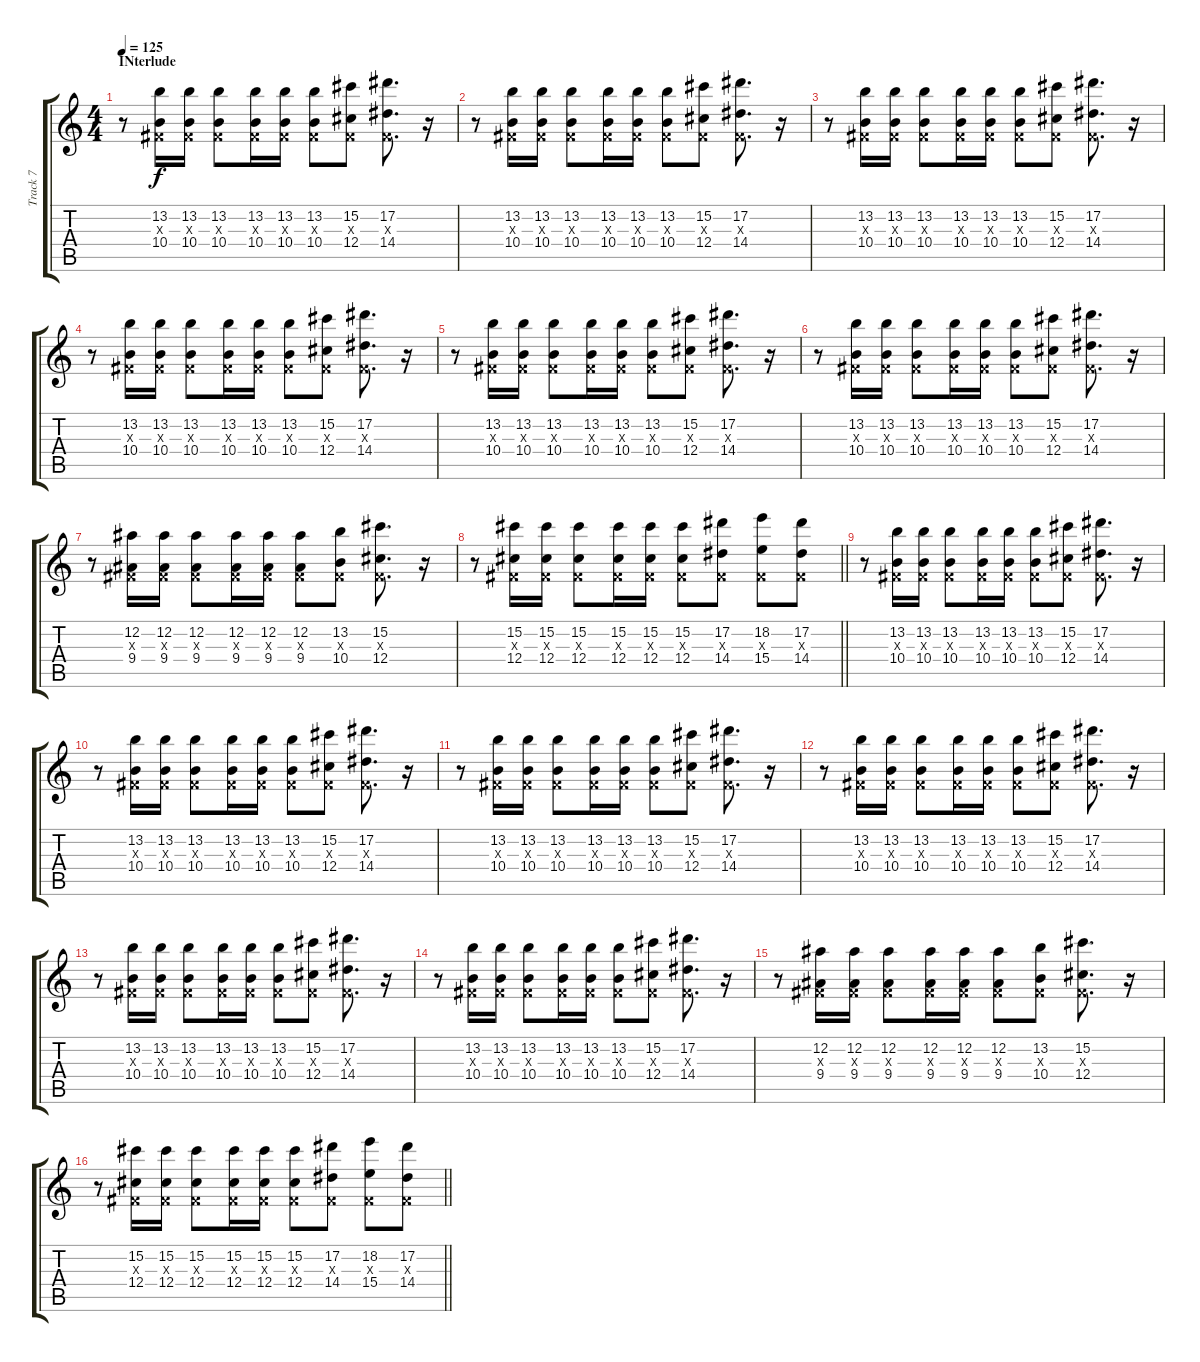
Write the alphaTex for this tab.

\track ("Track 7" "Track 7") {instrument overdrivenguitar}
\staff {score tabs}
\tuning (Eb4 Bb3 Gb3 Db3 Ab2 Db2) {hide}
\ts (4 4)
\section ("" "INterlude")
\tempo 125
\clef g2
\ks c
r.8{dy f} (13.2 0.3{x} 10.4).16 (13.2 0.3{x} 10.4).16 (13.2 0.3{x} 10.4).8 (13.2 0.3{x} 10.4).16 (13.2 0.3{x} 10.4).16 (13.2 0.3{x} 10.4).8 (15.2 0.3{x} 12.4).8 (17.2 0.3{x} 14.4).8{d} r.16 |
r.8 (13.2 0.3{x} 10.4).16 (13.2 0.3{x} 10.4).16 (13.2 0.3{x} 10.4).8 (13.2 0.3{x} 10.4).16 (13.2 0.3{x} 10.4).16 (13.2 0.3{x} 10.4).8 (15.2 0.3{x} 12.4).8 (17.2 0.3{x} 14.4).8{d} r.16 |
r.8 (13.2 0.3{x} 10.4).16 (13.2 0.3{x} 10.4).16 (13.2 0.3{x} 10.4).8 (13.2 0.3{x} 10.4).16 (13.2 0.3{x} 10.4).16 (13.2 0.3{x} 10.4).8 (15.2 0.3{x} 12.4).8 (17.2 0.3{x} 14.4).8{d} r.16 |
r.8 (13.2 0.3{x} 10.4).16 (13.2 0.3{x} 10.4).16 (13.2 0.3{x} 10.4).8 (13.2 0.3{x} 10.4).16 (13.2 0.3{x} 10.4).16 (13.2 0.3{x} 10.4).8 (15.2 0.3{x} 12.4).8 (17.2 0.3{x} 14.4).8{d} r.16 |
r.8 (13.2 0.3{x} 10.4).16 (13.2 0.3{x} 10.4).16 (13.2 0.3{x} 10.4).8 (13.2 0.3{x} 10.4).16 (13.2 0.3{x} 10.4).16 (13.2 0.3{x} 10.4).8 (15.2 0.3{x} 12.4).8 (17.2 0.3{x} 14.4).8{d} r.16 |
r.8 (13.2 0.3{x} 10.4).16 (13.2 0.3{x} 10.4).16 (13.2 0.3{x} 10.4).8 (13.2 0.3{x} 10.4).16 (13.2 0.3{x} 10.4).16 (13.2 0.3{x} 10.4).8 (15.2 0.3{x} 12.4).8 (17.2 0.3{x} 14.4).8{d} r.16 |
r.8 (12.2 0.3{x} 9.4).16 (12.2 0.3{x} 9.4).16 (12.2 0.3{x} 9.4).8 (12.2 0.3{x} 9.4).16 (12.2 0.3{x} 9.4).16 (12.2 0.3{x} 9.4).8 (13.2 0.3{x} 10.4).8 (15.2 0.3{x} 12.4).8{d} r.16 |
\barLineRight lightlight
r.8 (15.2 0.3{x} 12.4).16 (15.2 0.3{x} 12.4).16 (15.2 0.3{x} 12.4).8 (15.2 0.3{x} 12.4).16 (15.2 0.3{x} 12.4).16 (15.2 0.3{x} 12.4).8 (17.2 0.3{x} 14.4).8 (18.2 0.3{x} 15.4).8 (17.2 0.3{x} 14.4).8 |
r.8 (13.2 0.3{x} 10.4).16 (13.2 0.3{x} 10.4).16 (13.2 0.3{x} 10.4).8 (13.2 0.3{x} 10.4).16 (13.2 0.3{x} 10.4).16 (13.2 0.3{x} 10.4).8 (15.2 0.3{x} 12.4).8 (17.2 0.3{x} 14.4).8{d} r.16 |
r.8 (13.2 0.3{x} 10.4).16 (13.2 0.3{x} 10.4).16 (13.2 0.3{x} 10.4).8 (13.2 0.3{x} 10.4).16 (13.2 0.3{x} 10.4).16 (13.2 0.3{x} 10.4).8 (15.2 0.3{x} 12.4).8 (17.2 0.3{x} 14.4).8{d} r.16 |
r.8 (13.2 0.3{x} 10.4).16 (13.2 0.3{x} 10.4).16 (13.2 0.3{x} 10.4).8 (13.2 0.3{x} 10.4).16 (13.2 0.3{x} 10.4).16 (13.2 0.3{x} 10.4).8 (15.2 0.3{x} 12.4).8 (17.2 0.3{x} 14.4).8{d} r.16 |
r.8 (13.2 0.3{x} 10.4).16 (13.2 0.3{x} 10.4).16 (13.2 0.3{x} 10.4).8 (13.2 0.3{x} 10.4).16 (13.2 0.3{x} 10.4).16 (13.2 0.3{x} 10.4).8 (15.2 0.3{x} 12.4).8 (17.2 0.3{x} 14.4).8{d} r.16 |
r.8 (13.2 0.3{x} 10.4).16 (13.2 0.3{x} 10.4).16 (13.2 0.3{x} 10.4).8 (13.2 0.3{x} 10.4).16 (13.2 0.3{x} 10.4).16 (13.2 0.3{x} 10.4).8 (15.2 0.3{x} 12.4).8 (17.2 0.3{x} 14.4).8{d} r.16 |
r.8 (13.2 0.3{x} 10.4).16 (13.2 0.3{x} 10.4).16 (13.2 0.3{x} 10.4).8 (13.2 0.3{x} 10.4).16 (13.2 0.3{x} 10.4).16 (13.2 0.3{x} 10.4).8 (15.2 0.3{x} 12.4).8 (17.2 0.3{x} 14.4).8{d} r.16 |
r.8 (12.2 0.3{x} 9.4).16 (12.2 0.3{x} 9.4).16 (12.2 0.3{x} 9.4).8 (12.2 0.3{x} 9.4).16 (12.2 0.3{x} 9.4).16 (12.2 0.3{x} 9.4).8 (13.2 0.3{x} 10.4).8 (15.2 0.3{x} 12.4).8{d} r.16 |
\barLineRight lightlight
r.8 (15.2 0.3{x} 12.4).16 (15.2 0.3{x} 12.4).16 (15.2 0.3{x} 12.4).8 (15.2 0.3{x} 12.4).16 (15.2 0.3{x} 12.4).16 (15.2 0.3{x} 12.4).8 (17.2 0.3{x} 14.4).8 (18.2 0.3{x} 15.4).8 (17.2 0.3{x} 14.4).8
